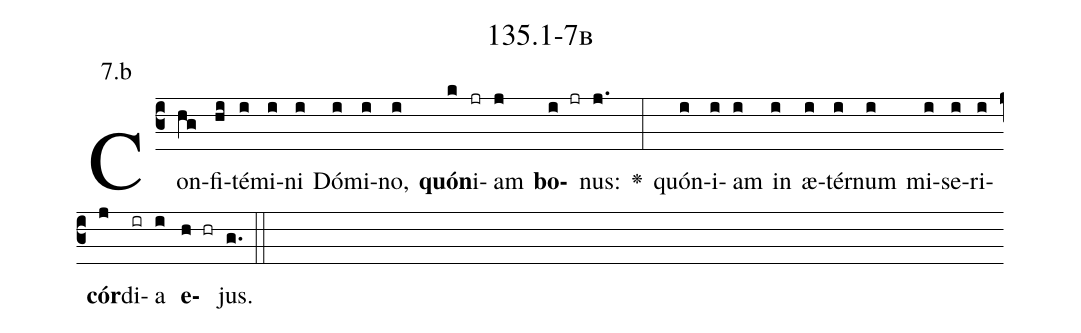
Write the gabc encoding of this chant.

name: 135.1-7b;
annotation: 7.b;
%%
(c3)Con(hg)fi(hi)té(i)mi(i)ni(i) Dó(i)mi(i)no,(i) <b>quón</b>(k)i(jr)am(j) <b>bo</b>(i jr)nus:(j.) <v>\greheightstar</v>(:) quón(i)i(i)am(i) in(i) æ(i)tér(i)num(i) mi(i)se(i)ri(i)<b>cór</b>(j)di(ir)a(i) <b>e</b>(h hr)jus.(g.) (::)


%E(i) u(i) o(j) u(i) a(h) e.(g.) (::)
